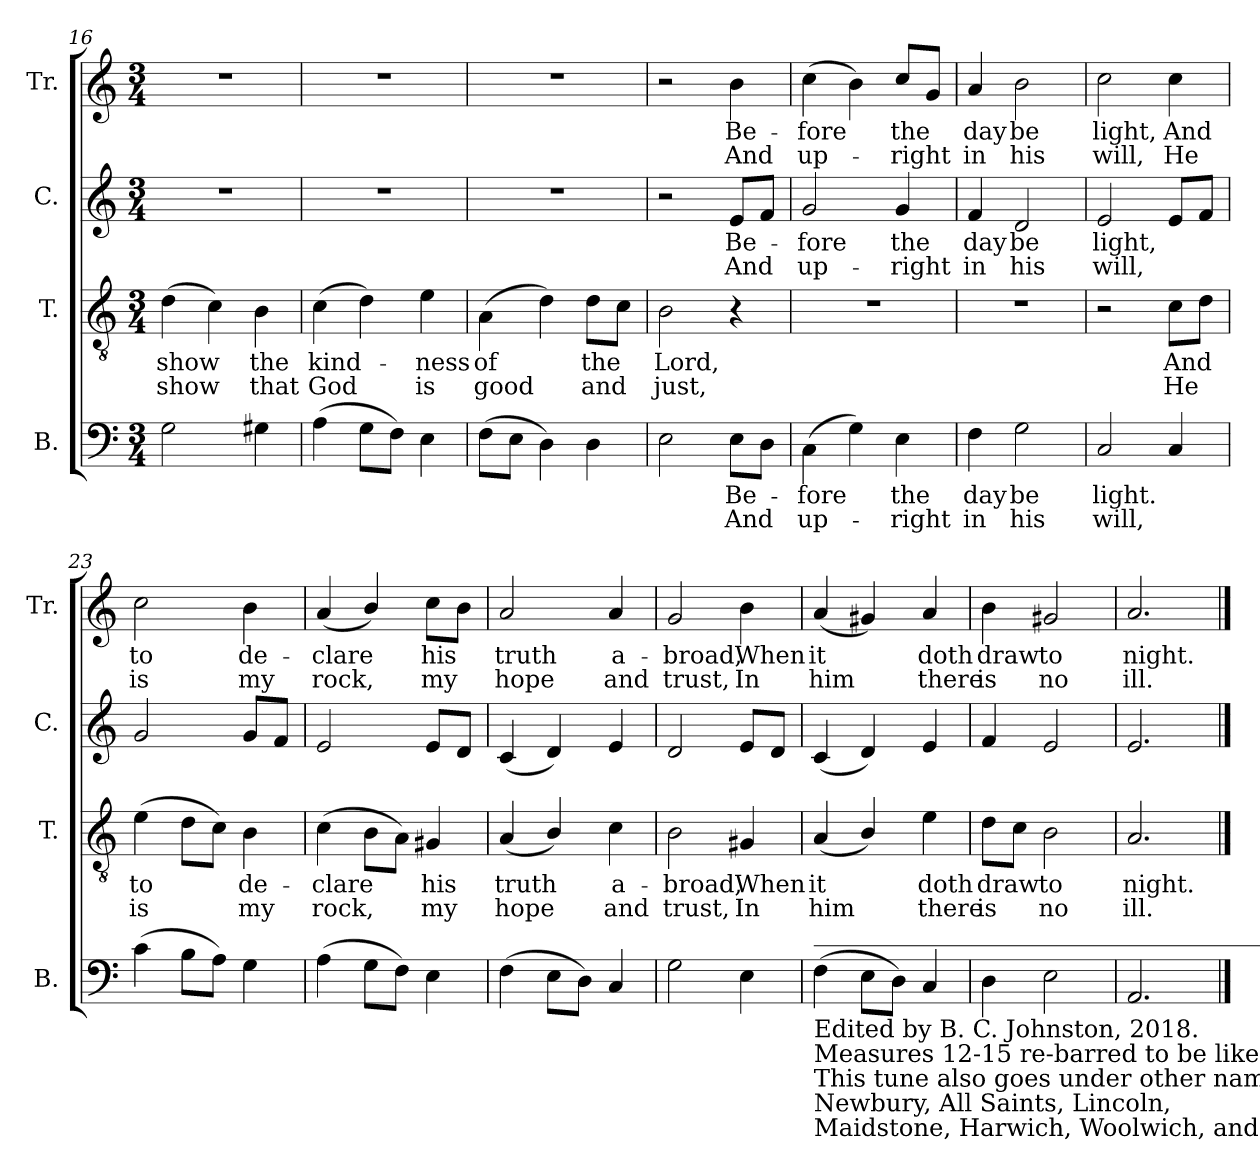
**kern	**text	**text	**kern	**text	**text	**kern	**text	**text	**kern	**text	**text
*part4	*part4	*part4	*part3	*part3	*part3	*part2	*part2	*part2	*part1	*part1	*part1
*staff4	*staff4	*staff4	*staff3	*staff3	*staff3	*staff2	*staff2	*staff2	*staff1	*staff1	*staff1
*I"B.	*	*	*I"T.	*	*	*I"C.	*	*	*I"Tr.	*	*
*I'B.	*	*	*I'T.	*	*	*I'C.	*	*	*I'Tr.	*	*
*clefF4	*	*	*clefGv2	*	*	*clefG2	*	*	*clefG2	*	*
*k[]	*	*	*k[]	*	*	*k[]	*	*	*k[]	*	*
*M3/4	*	*	*M3/4	*	*	*M3/4	*	*	*M3/4	*	*
=16	=16	=16	=16	=16	=16	=16	=16	=16	=16	=16	=16
!	!	!	!	!LO:LY:b	!LO:LY:b	!	!	!	!	!	!
2G\	.	.	(4d\	show	show	2.r	.	.	2.r	.	.
.	.	.	4c\)	.	.	.	.	.	.	.	.
!	!	!	!	!LO:LY:b	!LO:LY:b	!	!	!	!	!	!
4G#X\	.	.	4B\	the	that	.	.	.	.	.	.
=17	=17	=17	=17	=17	=17	=17	=17	=17	=17	=17	=17
!	!	!	!	!LO:LY:b	!LO:LY:b	!	!	!	!	!	!
(4A\	.	.	(4c\	kind-	God	2.r	.	.	2.r	.	.
8G\L	.	.	4d\)	.	.	.	.	.	.	.	.
8F\J)	.	.	.	.	.	.	.	.	.	.	.
!	!	!	!	!LO:LY:b	!LO:LY:b	!	!	!	!	!	!
4E\	.	.	4e\	-ness	is	.	.	.	.	.	.
=18	=18	=18	=18	=18	=18	=18	=18	=18	=18	=18	=18
!	!	!	!	!LO:LY:b	!LO:LY:b	!	!	!	!	!	!
(8F\L	.	.	(4A\	of	good	2.r	.	.	2.r	.	.
8E\J	.	.	.	.	.	.	.	.	.	.	.
4D\)	.	.	4d\)	.	.	.	.	.	.	.	.
!	!	!	!	!LO:LY:b	!LO:LY:b	!	!	!	!	!	!
4D\	.	.	8d\L	the	and	.	.	.	.	.	.
.	.	.	8c\J	.	.	.	.	.	.	.	.
=19	=19	=19	=19	=19	=19	=19	=19	=19	=19	=19	=19
!	!	!	!	!LO:LY:b	!LO:LY:b	!	!	!	!	!	!
2E\	.	.	2B\	Lord,	just,	2r	.	.	2r	.	.
!	!LO:LY:b	!LO:LY:b	!	!	!	!	!LO:LY:b	!LO:LY:b	!	!LO:LY:b	!LO:LY:b
8E\L	Be-	And	4r	.	.	8e/L	Be-	And	4b\	Be-	And
8D\J	.	.	.	.	.	8f/J	.	.	.	.	.
=20	=20	=20	=20	=20	=20	=20	=20	=20	=20	=20	=20
!	!LO:LY:b	!LO:LY:b	!	!	!	!	!LO:LY:b	!LO:LY:b	!	!LO:LY:b	!LO:LY:b
(4C\	-fore	up-	2.r	.	.	2g/	-fore	up-	(4cc\	-fore	up-
4G\)	.	.	.	.	.	.	.	.	4b\)	.	.
!	!LO:LY:b	!LO:LY:b	!	!	!	!	!LO:LY:b	!LO:LY:b	!	!LO:LY:b	!LO:LY:b
4E\	the	-right	.	.	.	4g/	the	-right	8cc/L	the	-right
.	.	.	.	.	.	.	.	.	8g/J	.	.
=21	=21	=21	=21	=21	=21	=21	=21	=21	=21	=21	=21
!	!LO:LY:b	!LO:LY:b	!	!	!	!	!LO:LY:b	!LO:LY:b	!	!LO:LY:b	!LO:LY:b
4F\	day	in	2.r	.	.	4f/	day	in	4a/	day	in
!	!LO:LY:b	!LO:LY:b	!	!	!	!	!LO:LY:b	!LO:LY:b	!	!LO:LY:b	!LO:LY:b
2G\	be	his	.	.	.	2d/	be	his	2b\	be	his
=22	=22	=22	=22	=22	=22	=22	=22	=22	=22	=22	=22
!	!LO:LY:b	!LO:LY:b	!	!	!	!	!LO:LY:b	!LO:LY:b	!	!LO:LY:b	!LO:LY:b
2C/	light.	will,	2r	.	.	2e/	light,	will,	2cc\	light,	will,
!	!	!	!	!LO:LY:b	!LO:LY:b	!	!	!	!	!LO:LY:b	!LO:LY:b
4C/	.	.	8c\L	And	He	8e/L	.	.	4cc\	And	He
.	.	.	8d\J	.	.	8f/J	.	.	.	.	.
=23	=23	=23	=23	=23	=23	=23	=23	=23	=23	=23	=23
!	!	!	!	!LO:LY:b	!LO:LY:b	!	!	!	!	!LO:LY:b	!LO:LY:b
(4c\	.	.	(4e\	to	is	2g/	.	.	2cc\	to	is
8B\L	.	.	8d\L	.	.	.	.	.	.	.	.
8A\J)	.	.	8c\J)	.	.	.	.	.	.	.	.
!	!	!	!	!LO:LY:b	!LO:LY:b	!	!	!	!	!LO:LY:b	!LO:LY:b
4G\	.	.	4B\	de-	my	8g/L	.	.	4b\	de-	my
.	.	.	.	.	.	8f/J	.	.	.	.	.
=24	=24	=24	=24	=24	=24	=24	=24	=24	=24	=24	=24
!	!	!	!	!LO:LY:b	!LO:LY:b	!	!	!	!	!LO:LY:b	!LO:LY:b
(4A\	.	.	(4c\	-clare	rock,	2e/	.	.	(4a/	-clare	rock,
8G\L	.	.	8B\L	.	.	.	.	.	4b/)	.	.
8F\J)	.	.	8A\J)	.	.	.	.	.	.	.	.
!	!	!	!	!LO:LY:b	!LO:LY:b	!	!	!	!	!LO:LY:b	!LO:LY:b
4E\	.	.	4G#X/	his	my	8e/L	.	.	8cc\L	his	my
.	.	.	.	.	.	8d/J	.	.	8b\J	.	.
=25	=25	=25	=25	=25	=25	=25	=25	=25	=25	=25	=25
!	!	!	!	!LO:LY:b	!LO:LY:b	!	!	!	!	!LO:LY:b	!LO:LY:b
(4F\	.	.	(4A/	truth	hope	(4c/	.	.	2a/	truth	hope
8E\L	.	.	4B/)	.	.	4d/)	.	.	.	.	.
8D\J)	.	.	.	.	.	.	.	.	.	.	.
!	!	!	!	!LO:LY:b	!LO:LY:b	!	!	!	!	!LO:LY:b	!LO:LY:b
4C/	.	.	4c\	a-	and	4e/	.	.	4a/	a-	and
=26	=26	=26	=26	=26	=26	=26	=26	=26	=26	=26	=26
!	!	!	!	!LO:LY:b	!LO:LY:b	!	!	!	!	!LO:LY:b	!LO:LY:b
2G\	.	.	2B\	-broad,	trust,	2d/	.	.	2g/	-broad,	trust,
!	!	!	!	!LO:LY:b	!LO:LY:b	!	!	!	!	!LO:LY:b	!LO:LY:b
4E\	.	.	4G#X/	When	In	8e/L	.	.	4b\	When	In
.	.	.	.	.	.	8d/J	.	.	.	.	.
=27	=27	=27	=27	=27	=27	=27	=27	=27	=27	=27	=27
!LO:TX:a:t=________________________________________________________	!	!	!	!	!	!	!	!	!	!	!
!LO:TX:b:t=Edited by B. C. Johnston, 2018.	!	!	!	!	!	!	!	!	!	!	!
!LO:TX:b:t=Measures 12-15 re-barred to be like the rest of the piece.	!	!	!	!	!	!	!	!	!	!	!
!LO:TX:b:t=This tune also goes under other names, including St. David's. Wantage New, St. Peter's, St. John's,	!	!	!	!	!	!	!	!	!	!	!
!LO:TX:b:t=Newbury, All Saints, Lincoln,	!	!	!	!	!	!	!	!	!	!	!
!LO:TX:b:t=Maidstone, Harwich, Woolwich, and Epsom.	!	!	!	!	!	!	!	!	!	!	!
!	!	!	!	!LO:LY:b	!LO:LY:b	!	!	!	!	!LO:LY:b	!LO:LY:b
(4F\	.	.	(4A/	it	him	(4c/	.	.	(4a/	it	him
8E\L	.	.	4B/)	.	.	4d/)	.	.	4g#X/)	.	.
8D\J)	.	.	.	.	.	.	.	.	.	.	.
!	!	!	!	!LO:LY:b	!LO:LY:b	!	!	!	!	!LO:LY:b	!LO:LY:b
4C/	.	.	4e\	doth	there	4e/	.	.	4a/	doth	there
=28	=28	=28	=28	=28	=28	=28	=28	=28	=28	=28	=28
!	!	!	!	!LO:LY:b	!LO:LY:b	!	!	!	!	!LO:LY:b	!LO:LY:b
4D\	.	.	8d\L	draw	is	4f/	.	.	4b\	draw	is
.	.	.	8c\J	.	.	.	.	.	.	.	.
!	!	!	!	!LO:LY:b	!LO:LY:b	!	!	!	!	!LO:LY:b	!LO:LY:b
2E\	.	.	2B\	to	no	2e/	.	.	2g#X/	to	no
=29	=29	=29	=29	=29	=29	=29	=29	=29	=29	=29	=29
!	!	!	!	!LO:LY:b	!LO:LY:b	!	!	!	!	!LO:LY:b	!LO:LY:b
2.AA/	.	.	2.A/	night.	ill.	2.e/	.	.	2.a/	night.	ill.
==	==	==	==	==	==	==	==	==	==	==	==
*-	*-	*-	*-	*-	*-	*-	*-	*-	*-	*-	*-
